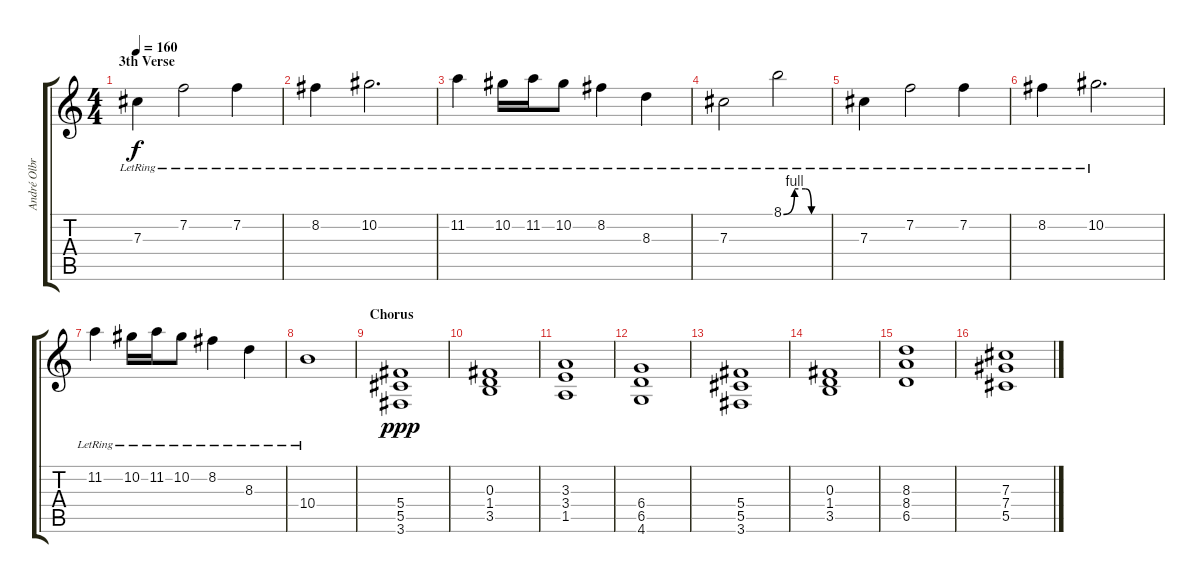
\track ("André Olbrich" "André Olbr") {instrument distortionguitar}
\staff {score tabs}
\tuning (Eb4 Bb3 Gb3 Db3 Ab2 Eb2) {hide}
\ts (4 4)
\section ("" "3th Verse")
\tempo 160
\clef g2
\ks c
7.3{lr}.4{dy f volume 13 instrument electricguitarmuted} 7.2{lr}.2 7.2{lr}.4 |
8.2{lr}.4 10.2{lr}.2{d} |
11.2{lr}.4 10.2{lr}.16 11.2{lr}.16 10.2{lr}.8 8.2{lr}.4 8.3{lr}.4 |
7.3{lr}.2 8.1{be (custom 0 0 15 4 30 4 38 0 60 0) lr}.2 |
7.3{lr}.4 7.2{lr}.2 7.2{lr}.4 |
8.2{lr}.4 10.2{lr}.2{d} |
11.2{lr}.4 10.2{lr}.16 11.2{lr}.16 10.2{lr}.8 8.2{lr}.4 8.3{lr}.4 |
10.4{lr}.1 |
\section ("" "Chorus")
(5.4 5.5 3.6).1{dy ppp volume 16 instrument distortionguitar} |
(0.3 1.4 3.5).1 |
(3.3 3.4 1.5).1 |
(6.4 6.5 4.6).1 |
(5.4 5.5 3.6).1 |
(0.3 1.4 3.5).1 |
(8.3 8.4 6.5).1 |
(7.3 7.4 5.5).1
